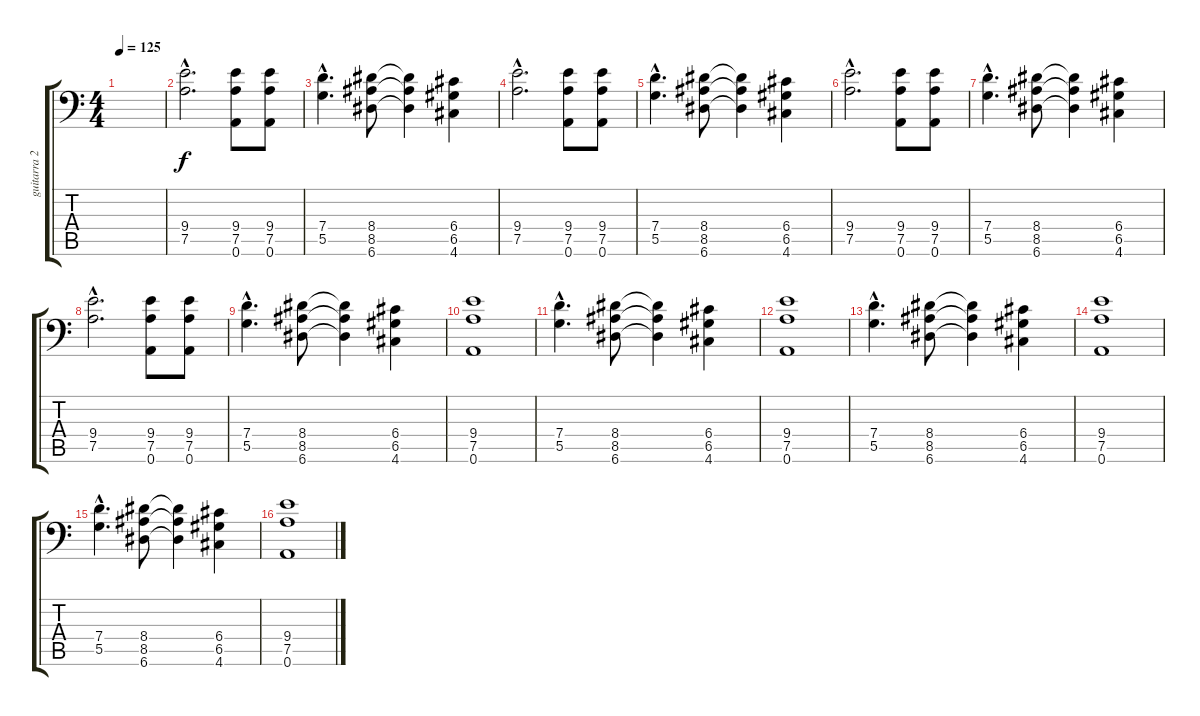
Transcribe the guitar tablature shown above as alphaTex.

\track ("guitarra 2" "guitarra 2") {instrument distortionguitar}
\staff {score tabs}
\tuning (D4 A3 F3 G2 D2 A1) {hide}
\ts (4 4)
\tempo 125
\clef f4
\ks c
|
(9.4{hac} 7.5{hac}).2{d} (9.4 7.5 0.6).8 (9.4 7.5 0.6).8 |
(7.4{hac} 5.5{hac}).4{d} (8.4 8.5 6.6).8 (8.4{t} 8.5{t} 6.6{t}).4 (6.4 6.5 4.6).4 |
(9.4{hac} 7.5{hac}).2{d} (9.4 7.5 0.6).8 (9.4 7.5 0.6).8 |
(7.4{hac} 5.5{hac}).4{d} (8.4 8.5 6.6).8 (8.4{t} 8.5{t} 6.6{t}).4 (6.4 6.5 4.6).4 |
(9.4{hac} 7.5{hac}).2{d} (9.4 7.5 0.6).8 (9.4 7.5 0.6).8 |
(7.4{hac} 5.5{hac}).4{d} (8.4 8.5 6.6).8 (8.4{t} 8.5{t} 6.6{t}).4 (6.4 6.5 4.6).4 |
(9.4{hac} 7.5{hac}).2{d} (9.4 7.5 0.6).8 (9.4 7.5 0.6).8 |
(7.4{hac} 5.5{hac}).4{d} (8.4 8.5 6.6).8 (8.4{t} 8.5{t} 6.6{t}).4 (6.4 6.5 4.6).4 |
(9.4 7.5 0.6).1 |
(7.4{hac} 5.5{hac}).4{d} (8.4 8.5 6.6).8 (8.4{t} 8.5{t} 6.6{t}).4 (6.4 6.5 4.6).4 |
(9.4 7.5 0.6).1 |
(7.4{hac} 5.5{hac}).4{d} (8.4 8.5 6.6).8 (8.4{t} 8.5{t} 6.6{t}).4 (6.4 6.5 4.6).4 |
(9.4 7.5 0.6).1 |
(7.4{hac} 5.5{hac}).4{d} (8.4 8.5 6.6).8 (8.4{t} 8.5{t} 6.6{t}).4 (6.4 6.5 4.6).4 |
(9.4 7.5 0.6).1
